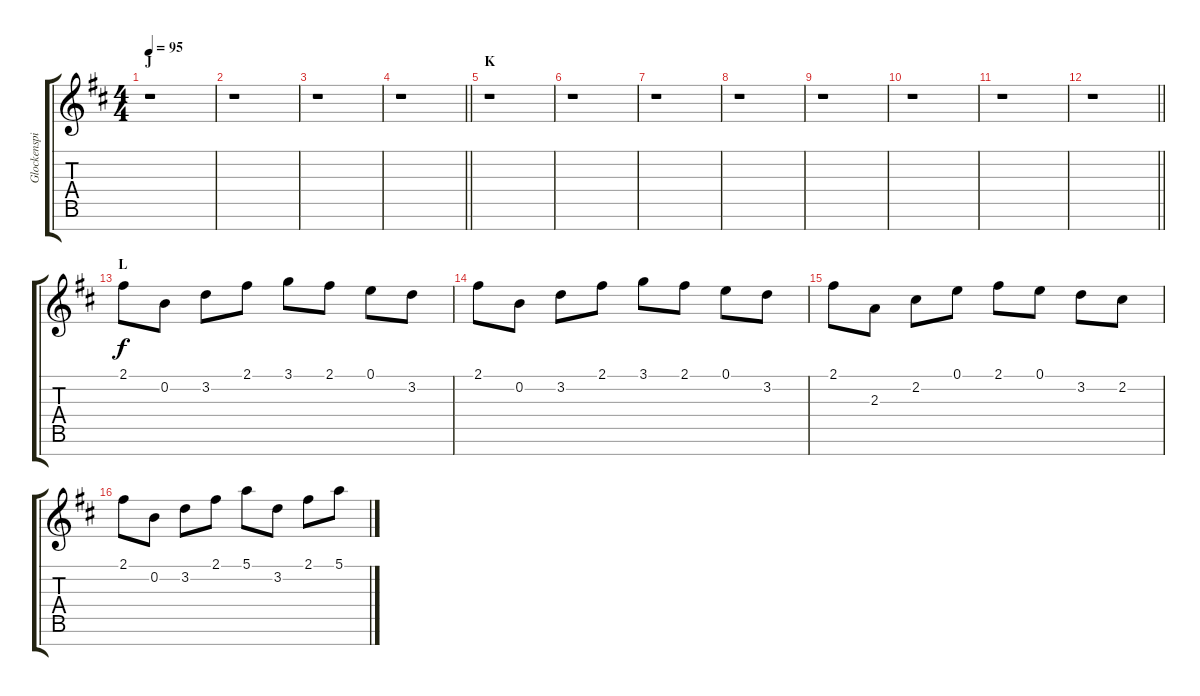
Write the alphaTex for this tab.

\track ("Glockenspiel" "Glockenspi") {instrument vibraphone}
\staff {score tabs}
\tuning (E5 B4 G4 D4 A3 E3 B2) {hide}
\ts (4 4)
\section ("" "J")
\tempo 95
\clef g2
\ks d
r.1{dy f} |
r.1 |
r.1 |
\barLineRight lightlight
r.1 |
\section ("" "K")
r.1 |
r.1 |
r.1 |
r.1 |
r.1 |
r.1 |
r.1 |
\barLineRight lightlight
r.1 |
\section ("" "L")
2.1.8 0.2.8 3.2.8 2.1.8 3.1.8 2.1.8 0.1.8 3.2.8 |
2.1.8 0.2.8 3.2.8 2.1.8 3.1.8 2.1.8 0.1.8 3.2.8 |
2.1.8 2.3.8 2.2.8 0.1.8 2.1.8 0.1.8 3.2.8 2.2.8 |
2.1.8 0.2.8 3.2.8 2.1.8 5.1.8 3.2.8 2.1.8 5.1.8
